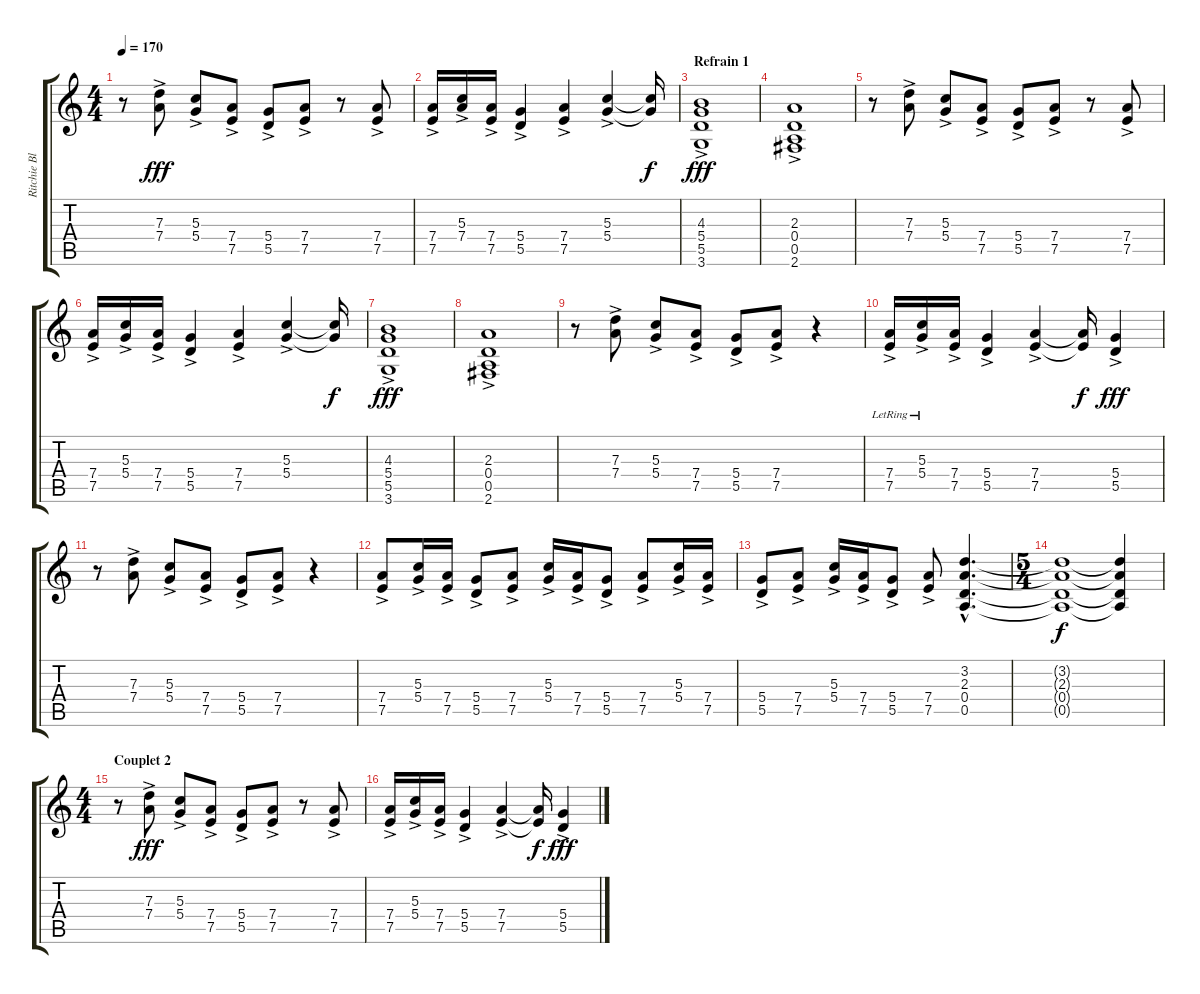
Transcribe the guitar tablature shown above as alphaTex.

\track ("Ritchie Blackmore" "Ritchie Bl") {instrument distortionguitar}
\staff {score tabs}
\tuning (E4 B3 G3 D3 A2 E2) {hide}
\ts (4 4)
\tempo 170
\clef g2
\ks c
r.8{dy fff} (7.3{ac} 7.4).8 (5.3{ac} 5.4).8 (7.4{ac} 7.5).8 (5.4{ac} 5.5).8 (7.4{ac} 7.5).8 r.8 (7.4{ac} 7.5).8 |
(7.4{ac} 7.5).16 (5.3{ac} 7.4).16 (7.4{ac} 7.5).16 (5.4{ac} 5.5).4 (7.4{ac} 7.5{ac}).4 (5.3{ac} 5.4{ac}).4 (5.3{t} 5.4{t}).16{dy f} |
\section ("" "Refrain 1")
(4.3{ac} 5.4{ac} 5.5{ac} 3.6{ac}).1{dy fff} |
(2.3{ac} 0.4 0.5{ac} 2.6{ac}).1 |
r.8 (7.3{ac} 7.4).8 (5.3{ac} 5.4).8 (7.4{ac} 7.5).8 (5.4{ac} 5.5).8 (7.4{ac} 7.5).8 r.8 (7.4{ac} 7.5).8 |
(7.4{ac} 7.5).16 (5.3{ac} 5.4).16 (7.4{ac} 7.5).16 (5.4{ac} 5.5).4 (7.4{ac} 7.5{ac}).4 (5.3{ac} 5.4{ac}).4 (5.3{t} 5.4{t}).16{dy f} |
(4.3{ac} 5.4{ac} 5.5{ac} 3.6{ac}).1{dy fff} |
(2.3{ac} 0.4{ac} 0.5{ac} 2.6{ac}).1 |
r.8 (7.3{ac} 7.4).8 (5.3{ac} 5.4).8 (7.4{ac} 7.5).8 (5.4{ac} 5.5).8 (7.4{ac} 7.5).8 r.4 |
(7.4{ac lr} 7.5).16 (5.3{ac lr} 5.4).16 (7.4{ac} 7.5).16 (5.4{ac} 5.5).4 (7.4{ac} 7.5).4 (7.4{t} 7.5{t}).16{dy f} (5.4{ac} 5.5).4{dy fff} |
r.8 (7.3{ac} 7.4).8 (5.3{ac} 5.4).8 (7.4{ac} 7.5).8 (5.4{ac} 5.5).8 (7.4{ac} 7.5).8 r.4 |
(7.4{ac} 7.5{ac}).8 (5.3{ac} 5.4{ac}).16 (7.4{ac} 7.5{ac}).16 (5.4{ac} 5.5{ac}).8 (7.4{ac} 7.5{ac}).8 (5.3{ac} 5.4{ac}).16 (7.4{ac} 7.5{ac}).16 (5.4{ac} 5.5{ac}).8 (7.4{ac} 7.5{ac}).8 (5.3{ac} 5.4{ac}).16 (7.4{ac} 7.5{ac}).16 |
(5.4{ac} 5.5{ac}).8 (7.4{ac} 7.5{ac}).8 (5.3{ac} 5.4{ac}).16 (7.4{ac} 7.5{ac}).16 (5.4{ac} 5.5{ac}).8 (7.4{ac} 7.5{ac}).8 (3.2{hac} 2.3{hac} 0.4{hac} 0.5{hac}).4{d} |
\ts (5 4)
(3.2{t} 2.3{t} 0.4{t} 0.5{t}).1{dy f} (3.2{t} 2.3{t} 0.4{t} 0.5{t}).4 |
\ts (4 4)
\section ("" "Couplet 2")
r.8 (7.3{ac} 7.4).8{dy fff} (5.3{ac} 5.4).8 (7.4{ac} 7.5).8 (5.4{ac} 5.5).8 (7.4{ac} 7.5).8 r.8 (7.4{ac} 7.5).8 |
(7.4{ac} 7.5).16 (5.3{ac} 5.4).16 (7.4{ac} 7.5).16 (5.4{ac} 5.5).4 (7.4{ac} 7.5{ac}).4 (7.4{t} 7.5{t}).16{dy f} (5.4{ac} 5.5{ac}).4{dy fff}
